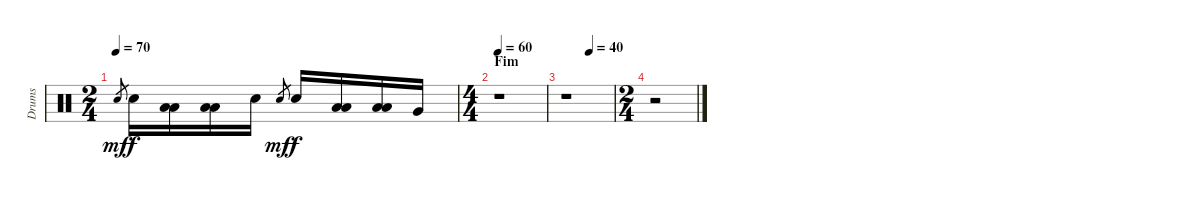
\track ("Drums" "Drums") {instrument percussion}
\staff {score}
\articulation defaults
\ts (2 4)
\tempo 70
\clef neutral
\ks c "Electric Snare (hit)".8{gr dy mf} "Electric Snare (hit)".16{dy f}
("Low Tom (hit)" "Low Tom (hit)").16 ("Low Tom (hit)" "Low Tom (hit)").16 "Electric Snare (hit)".16 "Electric Snare (hit)".8{gr dy mf} "Electric Snare (hit)".16{dy f} ("Low Tom (hit)" "Low Tom (hit)").16 ("Low Tom (hit)" "Low Tom (hit)").16 "Very Low Tom (hit)".16 |
\ts (4 4)
\section ("" "Fim")
\tempo 60
r.1 |
\tempo (40 0.5)
r.1 |
\ts (2 4)
r.2
